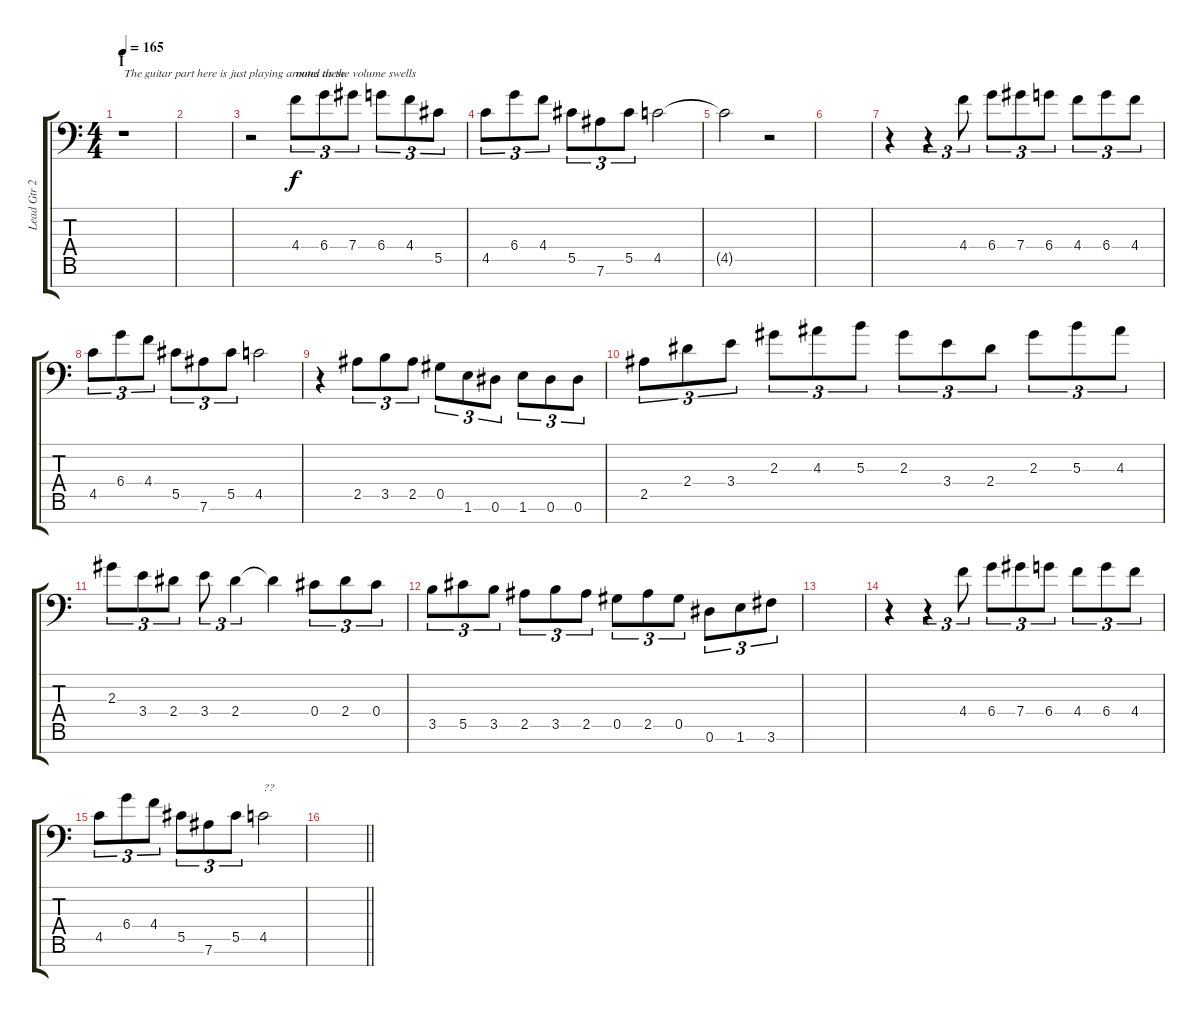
\track ("Lead Gtr 2" "Lead Gtr 2") {instrument distortionguitar}
\staff {score tabs}
\tuning (Eb4 Bb3 Gb3 Db3 Ab2 Eb2 Bb1) {hide}
\ts (4 4)
\section ("" "I")
\tempo 165
\clef f4
\ks c
r.1{txt "The guitar part here is just playing around these" dy f volume 12 balance 8} |
|
r.2 4.4.8{tu (3 2) txt "notes as the volume swells"} 6.4.8{tu (3 2)} 7.4.8{tu (3 2)} 6.4.8{tu (3 2)} 4.4.8{tu (3 2)} 5.5.8{tu (3 2)} |
4.5.8{tu (3 2)} 6.4.8{tu (3 2)} 4.4.8{tu (3 2)} 5.5.8{tu (3 2)} 7.6.8{tu (3 2)} 5.5.8{tu (3 2)} 4.5.2{volume 5} |
4.5{t}.2 r.2 |
|
r.4 r.4{tu (3 2) volume 12} 4.4.8{tu (3 2)} 6.4.8{tu (3 2)} 7.4.8{tu (3 2)} 6.4.8{tu (3 2)} 4.4.8{tu (3 2)} 6.4.8{tu (3 2)} 4.4.8{tu (3 2)} |
4.5.8{tu (3 2)} 6.4.8{tu (3 2)} 4.4.8{tu (3 2)} 5.5.8{tu (3 2)} 7.6.8{tu (3 2)} 5.5.8{tu (3 2)} 4.5.2{volume 5} |
r.4{volume 10} 2.5.8{tu (3 2)} 3.5.8{tu (3 2)} 2.5.8{tu (3 2)} 0.5.8{tu (3 2)} 1.6.8{tu (3 2)} 0.6.8{tu (3 2)} 1.6.8{tu (3 2)} 0.6.8{tu (3 2)} 0.6.8{tu (3 2)} |
2.5.8{tu (3 2)} 2.4.8{tu (3 2)} 3.4.8{tu (3 2)} 2.3.8{tu (3 2)} 4.3.8{tu (3 2)} 5.3.8{tu (3 2)} 2.3.8{tu (3 2)} 3.4.8{tu (3 2)} 2.4.8{tu (3 2)} 2.3.8{tu (3 2)} 5.3.8{tu (3 2)} 4.3.8{tu (3 2)} |
2.3.8{tu (3 2)} 3.4.8{tu (3 2)} 2.4.8{tu (3 2)} 3.4.8{tu (3 2)} 2.4.4{tu (3 2) volume 4} 2.4{t}.4{volume 10} 0.4.8{tu (3 2)} 2.4.8{tu (3 2)} 0.4.8{tu (3 2)} |
3.5.8{tu (3 2)} 5.5.8{tu (3 2)} 3.5.8{tu (3 2)} 2.5.8{tu (3 2)} 3.5.8{tu (3 2)} 2.5.8{tu (3 2)} 0.5.8{tu (3 2) volume 3} 2.5.8{tu (3 2)} 0.5.8{tu (3 2)} 0.6.8{tu (3 2)} 1.6.8{tu (3 2)} 3.6.8{tu (3 2)} |
|
r.4 r.4{tu (3 2) volume 12} 4.4.8{tu (3 2)} 6.4.8{tu (3 2)} 7.4.8{tu (3 2)} 6.4.8{tu (3 2)} 4.4.8{tu (3 2)} 6.4.8{tu (3 2)} 4.4.8{tu (3 2)} |
4.5.8{tu (3 2)} 6.4.8{tu (3 2)} 4.4.8{tu (3 2)} 5.5.8{tu (3 2)} 7.6.8{tu (3 2)} 5.5.8{tu (3 2)} 4.5.2{txt "??" volume 5} |
\barLineRight lightlight
